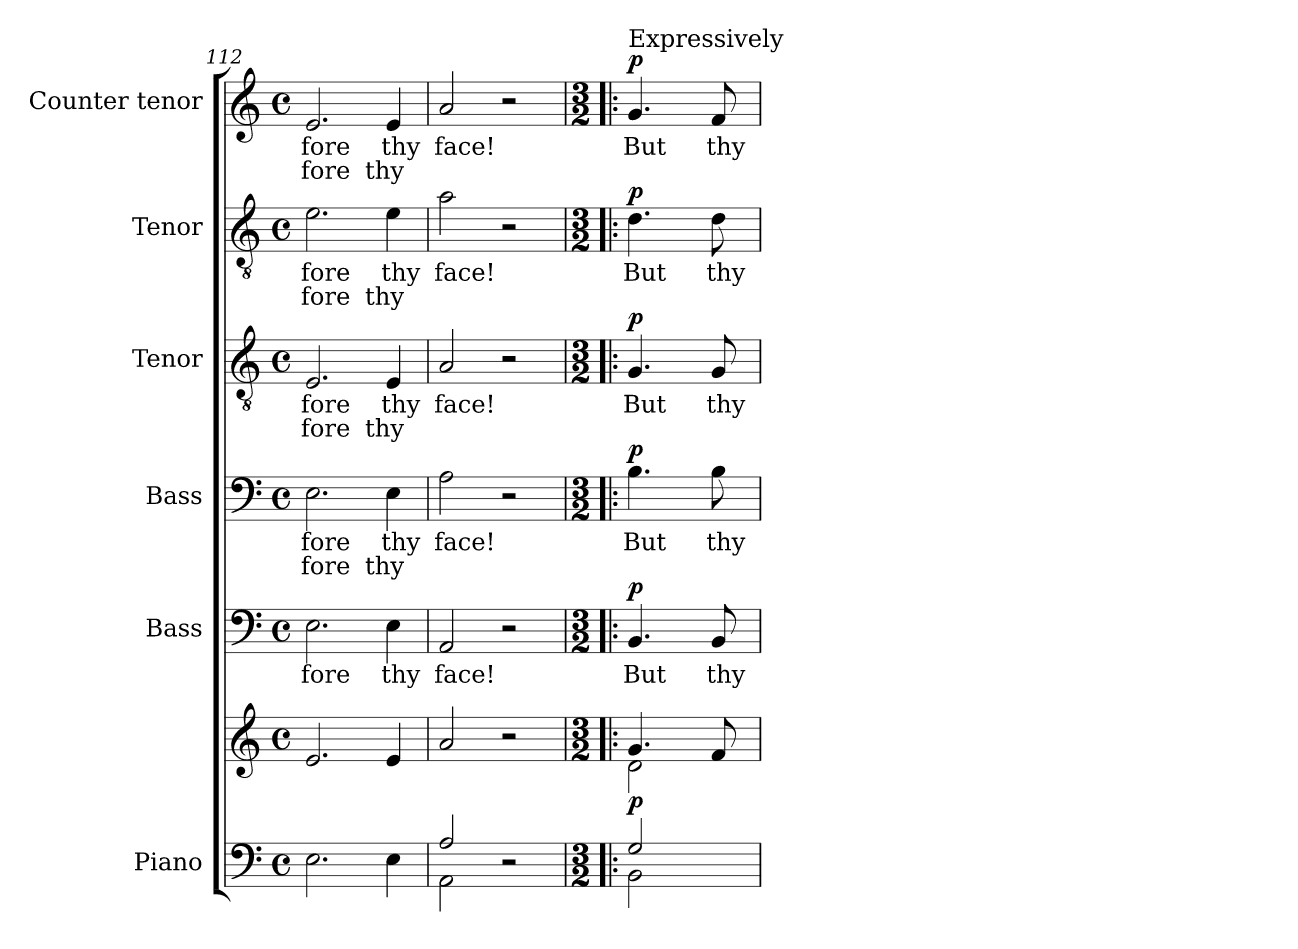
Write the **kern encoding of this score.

**kern	**kern	**dynam	**kern	**text	**dynam	**kern	**text	**text	**dynam	**kern	**text	**text	**dynam	**kern	**text	**text	**dynam	**kern	**text	**text	**dynam
*part6	*part6	*part6	*part5	*part5	*part5	*part4	*part4	*part4	*part4	*part3	*part3	*part3	*part3	*part2	*part2	*part2	*part2	*part1	*part1	*part1	*part1
*staff7	*staff6	*staff6/7	*staff5	*staff5	*staff5	*staff4	*staff4	*staff4	*staff4	*staff3	*staff3	*staff3	*staff3	*staff2	*staff2	*staff2	*staff2	*staff1	*staff1	*staff1	*staff1
*I"Piano	*	*	*I"Bass	*	*	*I"Bass	*	*	*	*I"Tenor	*	*	*	*I"Tenor	*	*	*	*I"Counter tenor	*	*	*
*I'Pno.	*	*	*I'B.	*	*	*I'B.	*	*	*	*I'T.	*	*	*	*I'T.	*	*	*	*	*	*	*
*clefF4	*clefG2	*	*clefF4	*	*	*clefF4	*	*	*	*clefGv2	*	*	*	*clefGv2	*	*	*	*clefG2	*	*	*
*	*	*	*	*	*	*	*	*	*	*ITrd7c12	*	*	*	*ITrd7c12	*	*	*	*	*	*	*
*k[]	*k[]	*	*k[]	*	*	*k[]	*	*	*	*k[]	*	*	*	*k[]	*	*	*	*k[]	*	*	*
*C:	*C:	*	*C:	*	*	*C:	*	*	*	*C:	*	*	*	*C:	*	*	*	*C:	*	*	*
*M4/4	*M4/4	*	*M4/4	*	*	*M4/4	*	*	*	*M4/4	*	*	*	*M4/4	*	*	*	*M4/4	*	*	*
*met(c)	*met(c)	*	*met(c)	*	*	*met(c)	*	*	*	*met(c)	*	*	*	*met(c)	*	*	*	*met(c)	*	*	*
=112	=112	=112	=112	=112	=112	=112	=112	=112	=112	=112	=112	=112	=112	=112	=112	=112	=112	=112	=112	=112	=112
!	!	!	!	!LO:LY:b:color=#000000	!	!	!	!	!	!	!	!	!	!	!	!	!	!	!	!	!
!	!	!	!	!	!	!	!LO:LY:b:color=#000000	!LO:LY:b:color=#000000	!	!	!	!	!	!	!	!	!	!	!	!	!
!	!	!	!	!	!	!	!	!	!	!	!LO:LY:b:color=#000000	!LO:LY:b:color=#000000	!	!	!	!	!	!	!	!	!
!	!	!	!	!	!	!	!	!	!	!	!	!	!	!	!LO:LY:b:color=#000000	!LO:LY:b:color=#000000	!	!	!	!	!
!	!	!	!	!	!	!	!	!	!	!	!	!	!	!	!	!	!	!	!LO:LY:b:color=#000000	!LO:LY:b:color=#000000	!
2.Ei\	2.ei/	.	2.Ei\	-fore	.	2.Ei\	-fore	fore	.	2.EEi/	-fore	fore	.	2.Ei\	-fore	fore	.	2.ei/	-fore	fore	.
!	!	!	!	!LO:LY:b:color=#000000	!	!	!	!	!	!	!	!	!	!	!	!	!	!	!	!	!
!	!	!	!	!	!	!	!LO:LY:b:color=#000000	!LO:LY:b:color=#000000	!	!	!	!	!	!	!	!	!	!	!	!	!
!	!	!	!	!	!	!	!	!	!	!	!LO:LY:b:color=#000000	!LO:LY:b:color=#000000	!	!	!	!	!	!	!	!	!
!	!	!	!	!	!	!	!	!	!	!	!	!	!	!	!LO:LY:b:color=#000000	!LO:LY:b:color=#000000	!	!	!	!	!
!	!	!	!	!	!	!	!	!	!	!	!	!	!	!	!	!	!	!	!LO:LY:b:color=#000000	!LO:LY:b:color=#000000	!
4Ei\	4ei/	.	4Ei\	thy	.	4Ei\	thy	thy	.	4EEi/	thy	thy	.	4Ei\	thy	thy	.	4ei/	thy	thy	.
=113	=113	=113	=113	=113	=113	=113	=113	=113	=113	=113	=113	=113	=113	=113	=113	=113	=113	=113	=113	=113	=113
*^	*	*	*	*	*	*	*	*	*	*	*	*	*	*	*	*	*	*	*	*	*
!	!	!	!	!	!LO:LY:b:color=#000000	!	!	!	!	!	!	!	!	!	!	!	!	!	!	!	!	!
!	!	!	!	!	!	!	!	!LO:LY:b:color=#000000	!	!	!	!	!	!	!	!	!	!	!	!	!	!
!	!	!	!	!	!	!	!	!	!	!	!	!LO:LY:b:color=#000000	!	!	!	!	!	!	!	!	!	!
!	!	!	!	!	!	!	!	!	!	!	!	!	!	!	!	!LO:LY:b:color=#000000	!	!	!	!	!	!
!	!	!	!	!	!	!	!	!	!	!	!	!	!	!	!	!	!	!	!	!LO:LY:b:color=#000000	!	!
2Ai/	2AAi\	2ai/	.	2AAi/	face!	.	2Ai\	face!	.	.	2AAi/	face!	.	.	2Ai\	face!	.	.	2ai/	face!	.	.
2ryy	2r	2r	.	2r	.	.	2r	.	.	.	2r	.	.	.	2r	.	.	.	2r	.	.	.
!!LO:LB:g=z
=114!|:	=114!|:	=114!|:	=114!|:	=114!|:	=114!|:	=114!|:	=114!|:	=114!|:	=114!|:	=114!|:	=114!|:	=114!|:	=114!|:	=114!|:	=114!|:	=114!|:	=114!|:	=114!|:	=114!|:	=114!|:	=114!|:	=114!|:
*M3/2	*	*M3/2	*	*M3/2	*	*	*M3/2	*	*	*	*M3/2	*	*	*	*M3/2	*	*	*	*M3/2	*	*	*
*	*	*^	*	*	*	*	*	*	*	*	*	*	*	*	*	*	*	*	*	*	*	*
!	!	!	!	!	!	!LO:LY:b:color=#000000	!	!	!	!	!	!	!	!	!	!	!	!	!	!	!	!	!
!	!	!	!	!	!	!	!	!	!LO:LY:b:color=#000000	!	!	!	!	!	!	!	!	!	!	!	!	!	!
!	!	!	!	!	!	!	!	!	!	!	!	!	!LO:LY:b:color=#000000	!	!	!	!	!	!	!	!	!	!
!	!	!	!	!	!	!	!	!	!	!	!	!	!	!	!	!	!LO:LY:b:color=#000000	!	!	!	!	!	!
!	!	!	!	!	!	!	!	!	!	!	!	!	!	!	!	!	!	!	!	!LO:TX:a:t=Expressively	!	!	!
!	!	!	!	!	!	!	!	!	!	!	!	!	!	!	!	!	!	!	!	!	!LO:LY:b:color=#000000	!	!
2Gi/	2BBi\	4.gi/	2di\	p	4.BBi/	But	p	4.Bi\	But	.	p	4.GGi/	But	.	p	4.Di\	But	.	p	4.gi/	But	.	p
!	!	!	!	!	!	!LO:LY:b:color=#000000	!	!	!	!	!	!	!	!	!	!	!	!	!	!	!	!	!
!	!	!	!	!	!	!	!	!	!LO:LY:b:color=#000000	!	!	!	!	!	!	!	!	!	!	!	!	!	!
!	!	!	!	!	!	!	!	!	!	!	!	!	!LO:LY:b:color=#000000	!	!	!	!	!	!	!	!	!	!
!	!	!	!	!	!	!	!	!	!	!	!	!	!	!	!	!	!LO:LY:b:color=#000000	!	!	!	!	!	!
!	!	!	!	!	!	!	!	!	!	!	!	!	!	!	!	!	!	!	!	!	!LO:LY:b:color=#000000	!	!
.	.	8fi/	.	.	8BBi/	thy	.	8Bi\	thy	.	.	8GGi/	thy	.	.	8Di\	thy	.	.	8fi/	thy	.	.
*v	*v	*	*	*	*	*	*	*	*	*	*	*	*	*	*	*	*	*	*	*	*	*	*
*	*v	*v	*	*	*	*	*	*	*	*	*	*	*	*	*	*	*	*	*	*	*	*
=	=	=	=	=	=	=	=	=	=	=	=	=	=	=	=	=	=	=	=	=	=
*-	*-	*-	*-	*-	*-	*-	*-	*-	*-	*-	*-	*-	*-	*-	*-	*-	*-	*-	*-	*-	*-
